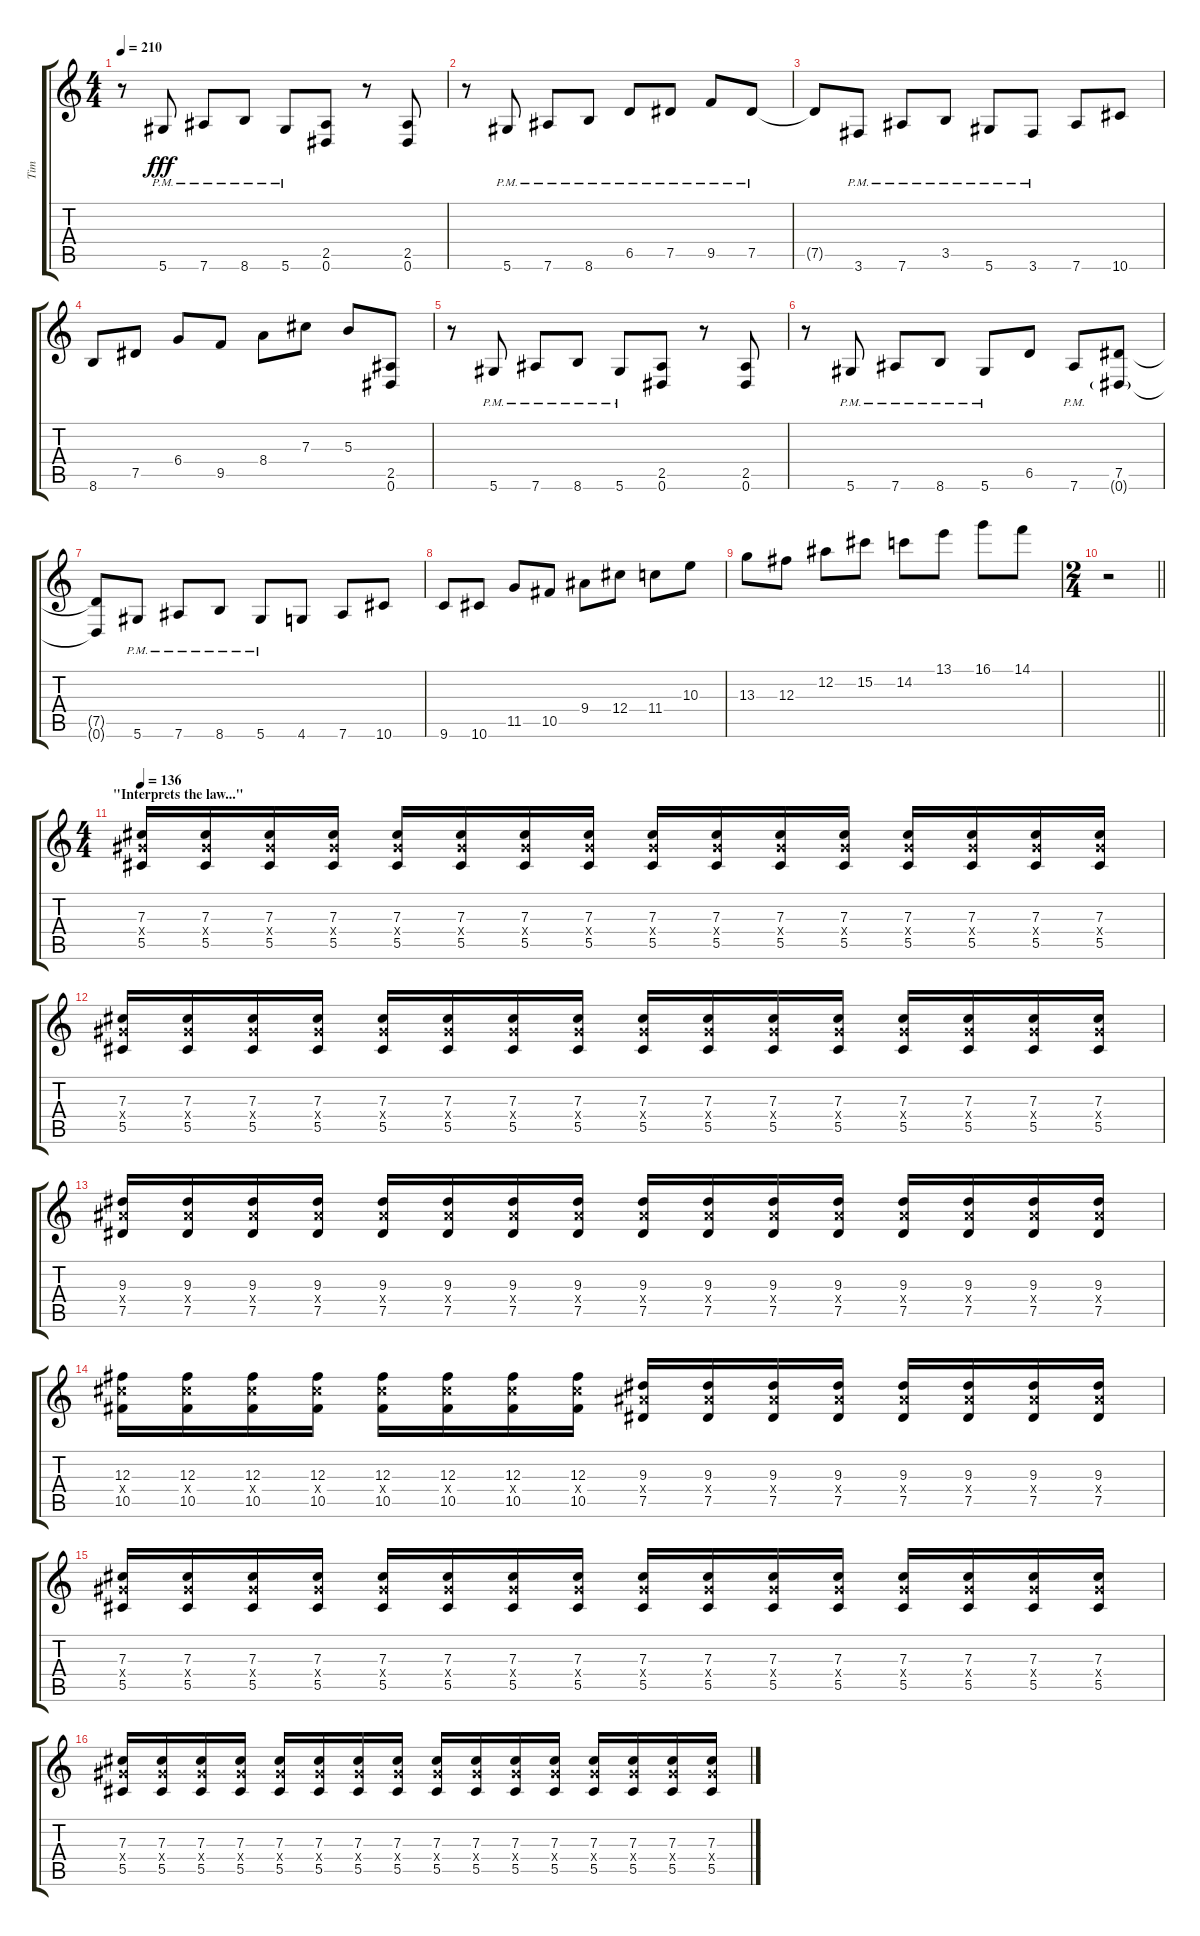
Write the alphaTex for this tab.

\track ("Tim" "Tim") {instrument overdrivenguitar}
\staff {score tabs}
\tuning (Eb4 Bb3 Gb3 Db3 Ab2 Eb2) {hide}
\ts (4 4)
\tempo 210
\clef g2
\ks c
r.8{dy fff} 5.6{pm}.8 7.6{pm}.8 8.6{pm}.8 5.6{pm}.8 (2.5 0.6).8 r.8 (2.5 0.6).8 |
r.8 5.6{pm}.8 7.6{pm}.8 8.6{pm}.8 6.5{pm}.8 7.5{pm}.8 9.5{pm}.8 7.5{pm}.8 |
7.5{t}.8 3.6{pm}.8 7.6{pm}.8 3.5{pm}.8 5.6{pm}.8 3.6{pm}.8 7.6.8 10.6.8 |
8.6.8 7.5.8 6.4.8 9.5.8 8.4.8 7.3.8 5.3.8 (2.5 0.6).8 |
r.8 5.6{pm}.8 7.6{pm}.8 8.6{pm}.8 5.6{pm}.8 (2.5 0.6).8 r.8 (2.5 0.6).8 |
r.8 5.6{pm}.8 7.6{pm}.8 8.6{pm}.8 5.6{pm}.8 6.5.8 7.6{pm}.8 (7.5 0.6{g}).8 |
(7.5{t} 0.6{t}).8 5.6{pm}.8 7.6{pm}.8 8.6{pm}.8 5.6{pm}.8 4.6.8 7.6.8 10.6.8 |
9.6.8 10.6.8 11.5.8 10.5.8 9.4.8 12.4.8 11.4.8 10.3.8 |
13.3.8 12.3.8 12.2.8 15.2.8 14.2.8 13.1.8 16.1.8 14.1.8 |
\ts (2 4)
\barLineRight lightlight
r.2 |
\ts (4 4)
\section ("" "\"Interprets the law...\"")
\tempo 136
(7.3 7.4{x} 5.5).16 (7.3 7.4{x} 5.5).16 (7.3 7.4{x} 5.5).16 (7.3 7.4{x} 5.5).16 (7.3 7.4{x} 5.5).16 (7.3 7.4{x} 5.5).16 (7.3 7.4{x} 5.5).16 (7.3 7.4{x} 5.5).16 (7.3 7.4{x} 5.5).16 (7.3 7.4{x} 5.5).16 (7.3 7.4{x} 5.5).16 (7.3 7.4{x} 5.5).16 (7.3 7.4{x} 5.5).16 (7.3 7.4{x} 5.5).16 (7.3 7.4{x} 5.5).16 (7.3 7.4{x} 5.5).16 |
(7.3 7.4{x} 5.5).16 (7.3 7.4{x} 5.5).16 (7.3 7.4{x} 5.5).16 (7.3 7.4{x} 5.5).16 (7.3 7.4{x} 5.5).16 (7.3 7.4{x} 5.5).16 (7.3 7.4{x} 5.5).16 (7.3 7.4{x} 5.5).16 (7.3 7.4{x} 5.5).16 (7.3 7.4{x} 5.5).16 (7.3 7.4{x} 5.5).16 (7.3 7.4{x} 5.5).16 (7.3 7.4{x} 5.5).16 (7.3 7.4{x} 5.5).16 (7.3 7.4{x} 5.5).16 (7.3 7.4{x} 5.5).16 |
(9.3 9.4{x} 7.5).16 (9.3 9.4{x} 7.5).16 (9.3 9.4{x} 7.5).16 (9.3 9.4{x} 7.5).16 (9.3 9.4{x} 7.5).16 (9.3 9.4{x} 7.5).16 (9.3 9.4{x} 7.5).16 (9.3 9.4{x} 7.5).16 (9.3 9.4{x} 7.5).16 (9.3 9.4{x} 7.5).16 (9.3 9.4{x} 7.5).16 (9.3 9.4{x} 7.5).16 (9.3 9.4{x} 7.5).16 (9.3 9.4{x} 7.5).16 (9.3 9.4{x} 7.5).16 (9.3 9.4{x} 7.5).16 |
(12.3 12.4{x} 10.5).16 (12.3 12.4{x} 10.5).16 (12.3 12.4{x} 10.5).16 (12.3 12.4{x} 10.5).16 (12.3 12.4{x} 10.5).16 (12.3 12.4{x} 10.5).16 (12.3 12.4{x} 10.5).16 (12.3 12.4{x} 10.5).16 (9.3 9.4{x} 7.5).16 (9.3 9.4{x} 7.5).16 (9.3 9.4{x} 7.5).16 (9.3 9.4{x} 7.5).16 (9.3 9.4{x} 7.5).16 (9.3 9.4{x} 7.5).16 (9.3 9.4{x} 7.5).16 (9.3 9.4{x} 7.5).16 |
(7.3 7.4{x} 5.5).16 (7.3 7.4{x} 5.5).16 (7.3 7.4{x} 5.5).16 (7.3 7.4{x} 5.5).16 (7.3 7.4{x} 5.5).16 (7.3 7.4{x} 5.5).16 (7.3 7.4{x} 5.5).16 (7.3 7.4{x} 5.5).16 (7.3 7.4{x} 5.5).16 (7.3 7.4{x} 5.5).16 (7.3 7.4{x} 5.5).16 (7.3 7.4{x} 5.5).16 (7.3 7.4{x} 5.5).16 (7.3 7.4{x} 5.5).16 (7.3 7.4{x} 5.5).16 (7.3 7.4{x} 5.5).16 |
(7.3 7.4{x} 5.5).16 (7.3 7.4{x} 5.5).16 (7.3 7.4{x} 5.5).16 (7.3 7.4{x} 5.5).16 (7.3 7.4{x} 5.5).16 (7.3 7.4{x} 5.5).16 (7.3 7.4{x} 5.5).16 (7.3 7.4{x} 5.5).16 (7.3 7.4{x} 5.5).16 (7.3 7.4{x} 5.5).16 (7.3 7.4{x} 5.5).16 (7.3 7.4{x} 5.5).16 (7.3 7.4{x} 5.5).16 (7.3 7.4{x} 5.5).16 (7.3 7.4{x} 5.5).16 (7.3 7.4{x} 5.5).16
